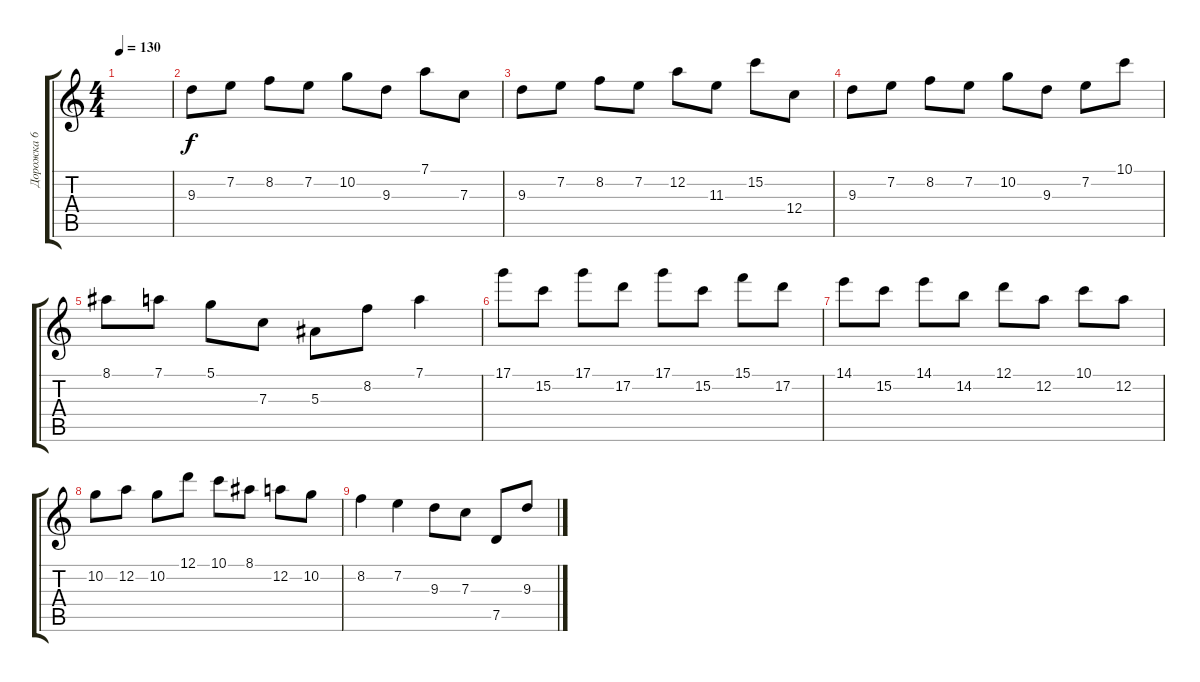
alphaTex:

\track ("Дорожка 6" "Дорожка 6") {instrument overdrivenguitar}
\staff {score tabs}
\tuning (D4 A3 F3 C3 G2 D2) {hide}
\ts (4 4)
\tempo 130
\clef g2
\ks c
|
9.3.8 7.2.8 8.2.8 7.2.8 10.2.8 9.3.8 7.1.8 7.3.8 |
9.3.8 7.2.8 8.2.8 7.2.8 12.2.8 11.3.8 15.2.8 12.4.8 |
9.3.8 7.2.8 8.2.8 7.2.8 10.2.8 9.3.8 7.2.8 10.1.8 |
8.1.8 7.1.8 5.1.8 7.3.8 5.3.8 8.2.8 7.1.4 |
17.1.8 15.2.8 17.1.8 17.2.8 17.1.8 15.2.8 15.1.8 17.2.8 |
14.1.8 15.2.8 14.1.8 14.2.8 12.1.8 12.2.8 10.1.8 12.2.8 |
10.2.8 12.2.8 10.2.8 12.1.8 10.1.8 8.1.8 12.2.8 10.2.8 |
8.2.4 7.2.4 9.3.8 7.3.8 7.5.8 9.3.8
